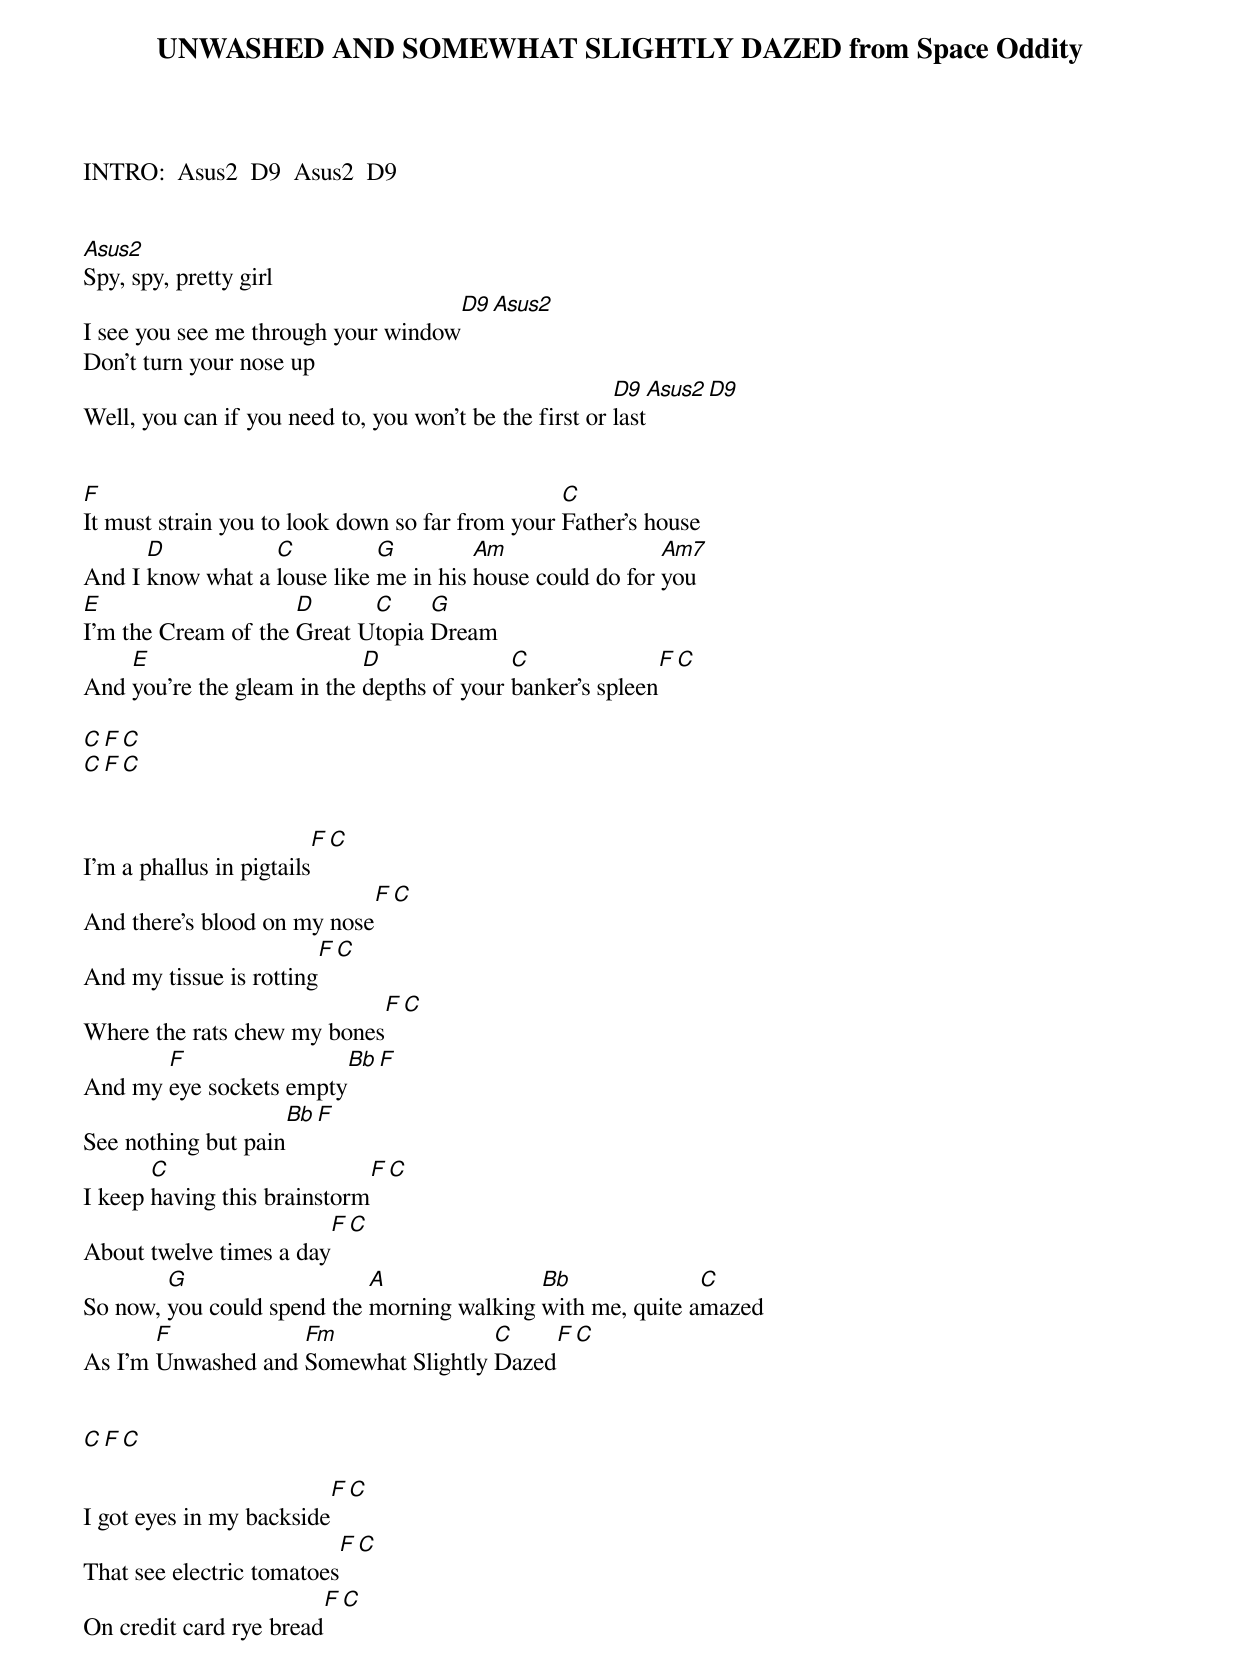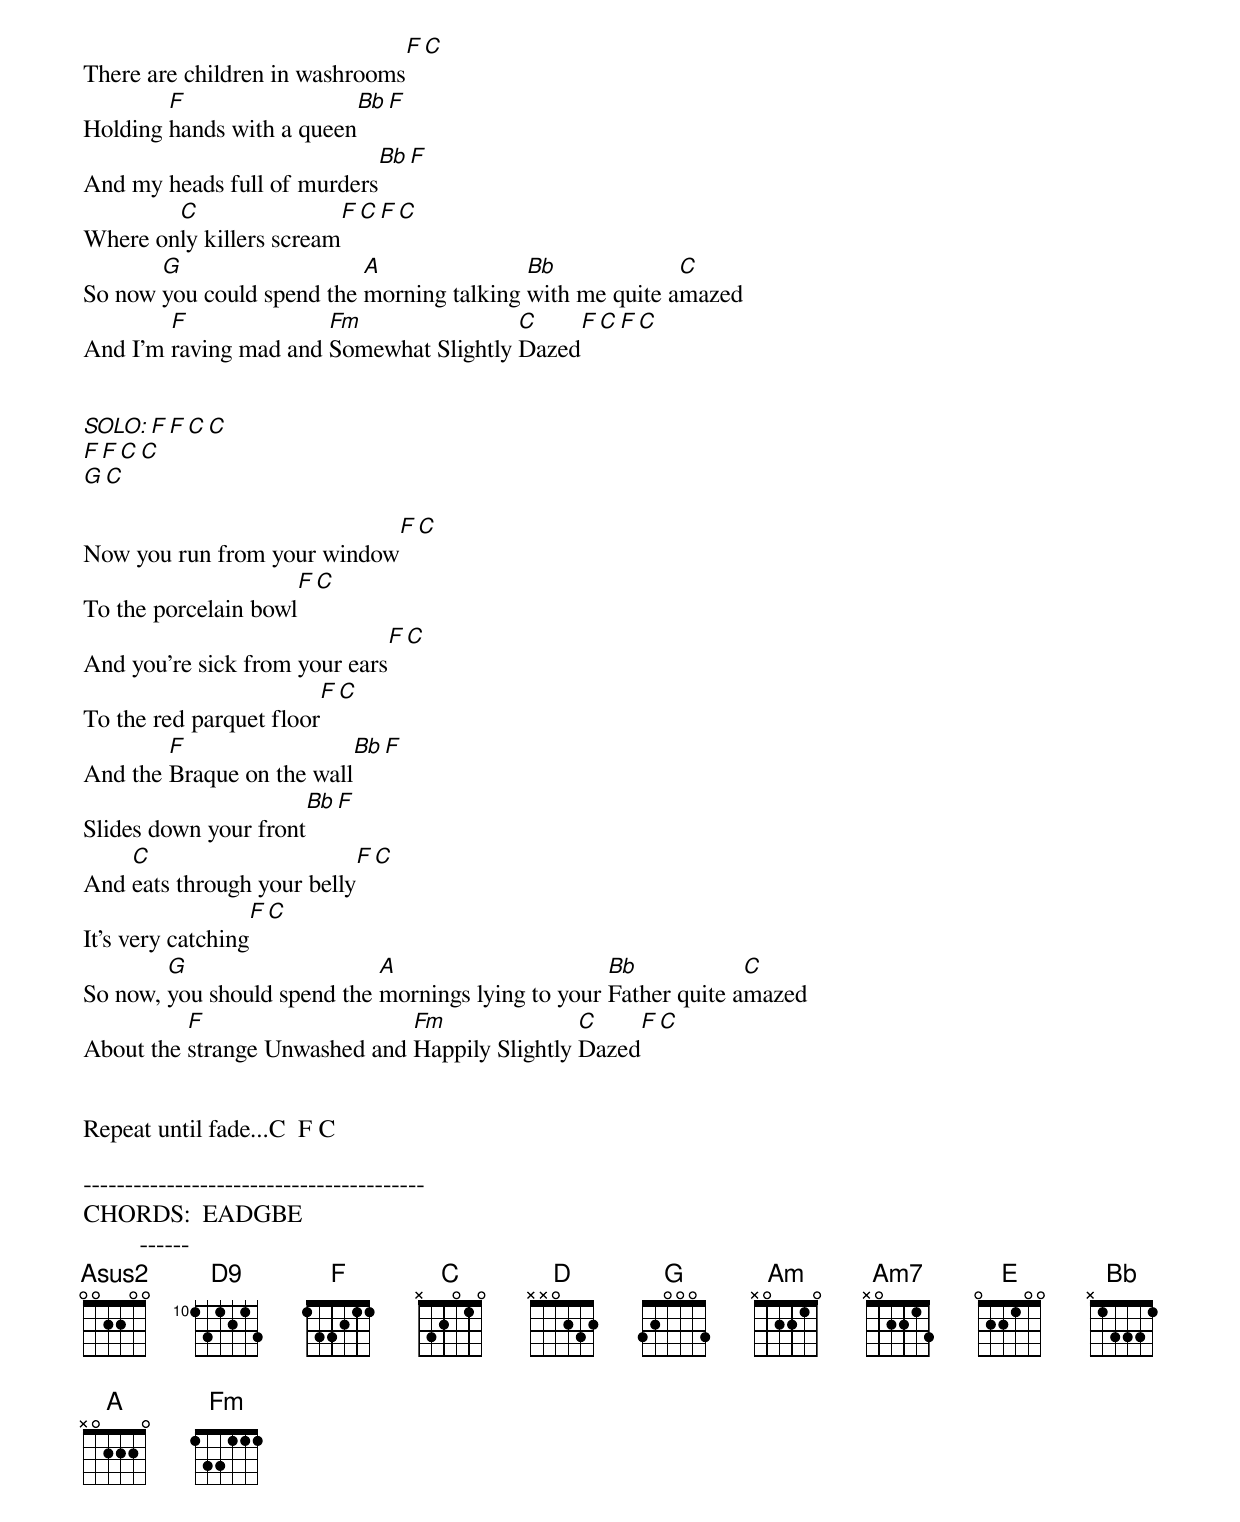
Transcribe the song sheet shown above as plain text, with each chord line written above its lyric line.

UNWASHED AND SOMEWHAT SLIGHTLY DAZED from Space Oddity


INTRO:  Asus2  D9  Asus2  D9


Asus2
Spy, spy, pretty girl
                                    D9  Asus2
I see you see me through your window
Don't turn your nose up
                                                        D9  Asus2  D9
Well, you can if you need to, you won't be the first or last


F                                                C
It must strain you to look down so far from your Father's house
      D           C          G         Am                 Am7
And I know what a louse like me in his house could do for you
E                    D      C     G
I'm the Cream of the Great Utopia Dream
    E                       D              C              F C
And you're the gleam in the depths of your banker's spleen

C  F C
C  F C


                         F C
I'm a phallus in pigtails
                            F C
And there's blood on my nose
                        F C
And my tissue is rotting
                            F C
Where the rats chew my bones
       F                Bb F
And my eye sockets empty
                    Bb F
See nothing but pain
       C                     F C
I keep having this brainstorm
                        F C
About twelve times a day
        G                   A               Bb              C
So now, you could spend the morning walking with me, quite amazed
       F            Fm                C    F C
As I'm Unwashed and Somewhat Slightly Dazed


C  F C

                         F C
I got eyes in my backside
                          F C
That see electric tomatoes
                        F C
On credit card rye bread
                               F C
There are children in washrooms
        F                 Bb F
Holding hands with a queen
                            Bb F
And my heads full of murders
        C                F C  F C
Where only killers scream
       G                   A               Bb             C
So now you could spend the morning talking with me quite amazed
        F              Fm                C    F C  F C
And I'm raving mad and Somewhat Slightly Dazed


SOLO:  F  F  C  C
       F  F  C  C
       G  C

                            F C
Now you run from your window
                     F C
To the porcelain bowl
                              F C
And you're sick from your ears
                        F C
To the red parquet floor
        F                 Bb F
And the Braque on the wall
                      Bb F
Slides down your front
    C                      F C
And eats through your belly
                  F C
It's very catching
        G                    A                      Bb            C
So now, you should spend the mornings lying to your Father quite amazed
          F                    Fm               C    F C
About the strange Unwashed and Happily Slightly Dazed


Repeat until fade...C  F C

-----------------------------------------
CHORDS:  EADGBE
         ------
D        XX0232
F        133211
Fm       133111
D9       XX0230
C        332010
G        320033
Bb       X13331
Am7      X02010
A        X02220
E        022100
Am       X02210
Asus2    X02200
